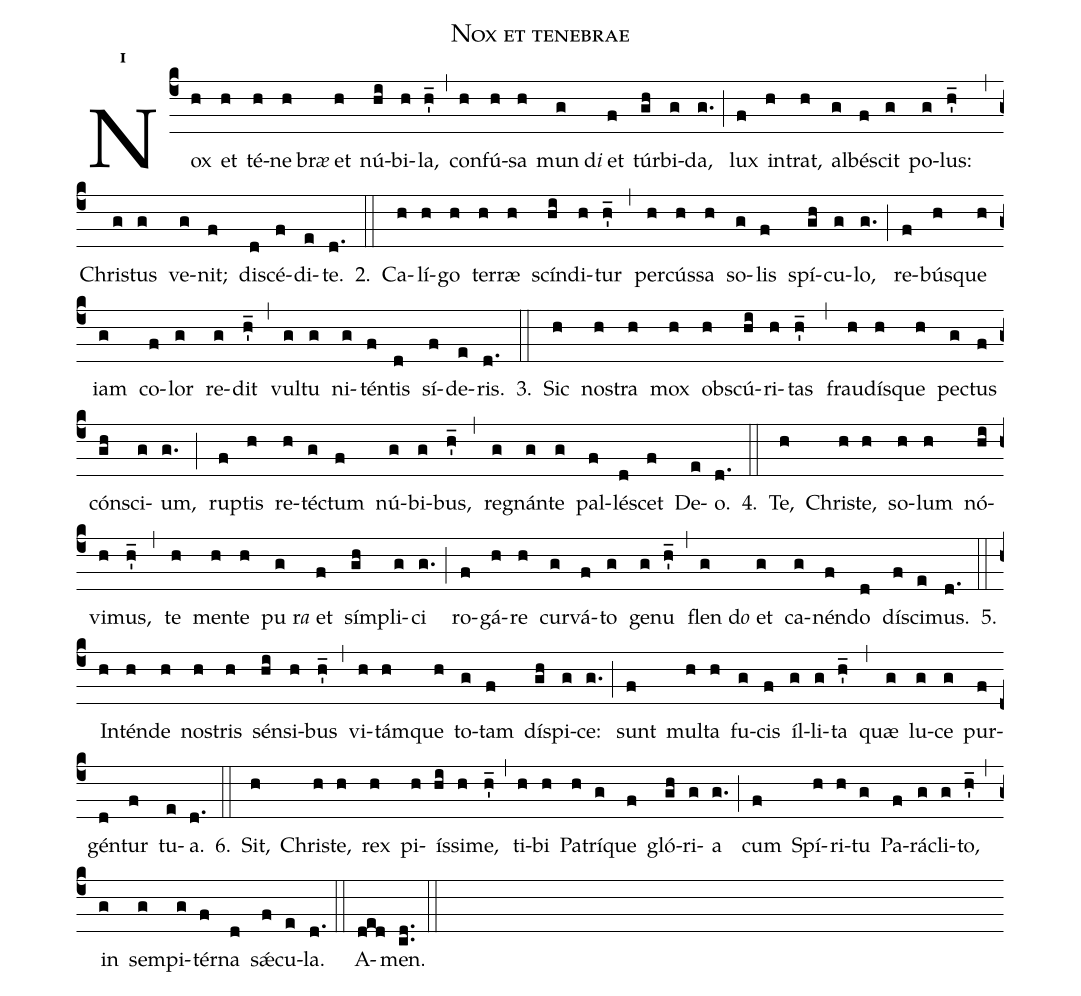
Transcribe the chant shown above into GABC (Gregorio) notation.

name:Nox et tenebrae;
office-part:Hymnus;
mode:1;
%%
initial-style: 1;
name: Nox et tenebrae;
book: Liber Hymnarius, p. 199;
occasion: Tempore Per Annum Feriis IV Hebd. I & III;
office-part: Ad Laudes matutinas H;
user-notes: ;
commentary: ;
annotation: 1;
centering-scheme: english;
fontsize: 12;
font: OFLSortsMillGoudy;
height: 11;
width: 4.5;
%%
(c4)Nox(h) et(h) té(h)ne(h)br<i>æ</i>() et(h) nú(hi)bi(h)la,(h'_) (,)
con(h)fú(h)sa(h) mun(g)d<i>i</i>() et(f) túr(gh)bi(g)da,(g.) (;)
lux(f) in(h)trat,(h) al(g)bé(f)scit(g) po(g)lus:(h'_) (,)
Chri(g)stus(g) ve(g)nit;(f) di(d)scé(f)di(e)te.(d.)

2.(::)
Ca(h)lí(h)go(h) ter(h)ræ(h) scín(hi)di(h)tur(h'_) (,)
per(h)cús(h)sa(h) so(g)lis(f) spí(gh)cu(g)lo,(g.) (;)
re(f)bús(h)que(h) iam(g) co(f)lor(g) re(g)dit(h'_) (,)
vul(g)tu(g) ni(g)tén(f)tis(d) sí(f)de(e)ris.(d.)

3.(::)
Sic(h) no(h)stra(h) mox(h) ob(h)scú(hi)ri(h)tas(h'_) (,)
frau(h)dís(h)que(h) pe(g)ctus(f) cón(gh)sci(g)um,(g.) (;)
rup(f)tis(h) re(h)té(g)ctum(f) nú(g)bi(g)bus,(h'_) (,)
re(g)gnán(g)te(g) pal(f)lé(d)scet(f) De(e)o.(d.)

4.(::)
Te,(h) Chri(h)ste,(h) so(h)lum(h) nó(hi)vi(h)mus,(h'_) (,)
te(h) men(h)te(h) pu(g)r<i>a</i>() et(f) sím(gh)pli(g)ci(g.) (;)
ro(f)gá(h)re(h) cur(g)vá(f)to(g) ge(g)nu(h'_) (,)
flen(g)d<i>o</i>() et(g) ca(g)nén(f)do(d) dí(f)sci(e)mus.(d.)

5.(::)
In(h)tén(h)de(h) no(h)stris(h) sén(hi)si(h)bus(h'_) (,)
vi(h)tám(h)que(h) to(g)tam(f) dí(gh)spi(g)ce:(g.) (;)
sunt(f) mul(h)ta(h) fu(g)cis(f) íl(g)li(g)ta(h'_) (,)
quæ(g) lu(g)ce(g) pur(f)gén(d)tur(f) tu(e)a.(d.)

6.(::)
Sit,(h) Chri(h)ste,(h) rex(h) pi(h)ís(hi)si(h)me,(h'_) (,)
ti(h)bi(h) Pa(h)trí(g)que(f) gló(gh)ri(g)a(g.) (;)
cum(f) Spí(h)ri(h)tu(g) Pa(f)rá(g)cli(g)to,(h'_) (,)
in(g) sem(g)pi(g)tér(f)na(d) sǽ(f)cu(e)la.(d.) (::)
A(ded)men.(cd..) (::)
